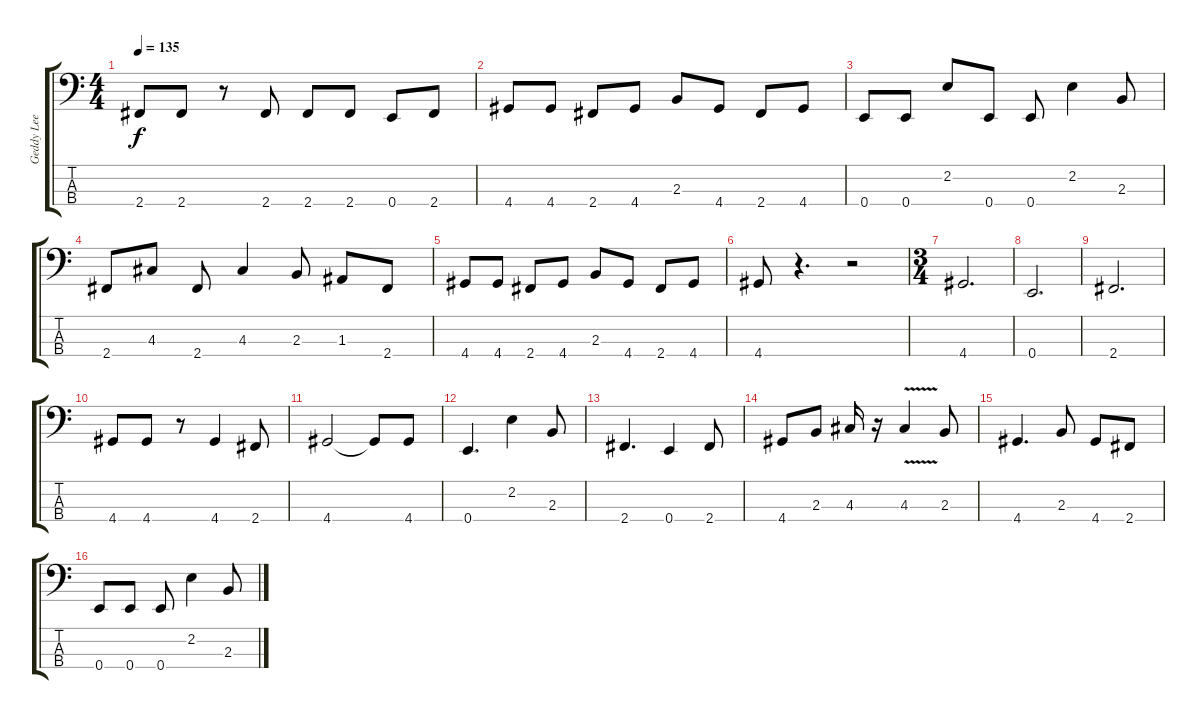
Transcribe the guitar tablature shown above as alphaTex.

\track ("Geddy Lee" "Geddy Lee") {instrument electricbassfinger}
\staff {score tabs}
\tuning (G2 D2 A1 E1) {hide}
\ts (4 4)
\tempo 135
\clef f4
\ks c
2.4.8{dy f} 2.4.8 r.8 2.4.8 2.4.8 2.4.8 0.4.8 2.4.8 |
4.4.8 4.4.8 2.4.8 4.4.8 2.3.8 4.4.8 2.4.8 4.4.8 |
0.4.8 0.4.8 2.2.8 0.4.8 0.4.8 2.2.4 2.3.8 |
2.4.8 4.3.8 2.4.8 4.3.4 2.3.8 1.3.8 2.4.8 |
4.4.8 4.4.8 2.4.8 4.4.8 2.3.8 4.4.8 2.4.8 4.4.8 |
4.4.8 r.4{d} r.2 |
\ts (3 4)
4.4.2{d} |
0.4.2{d} |
2.4.2{d} |
4.4.8 4.4.8 r.8 4.4.4 2.4.8 |
4.4.2 4.4{t}.8 4.4.8 |
0.4.4{d} 2.2.4 2.3.8 |
2.4.4{d} 0.4.4 2.4.8 |
4.4.8 2.3.8 4.3.16 r.16 4.3{v}.4 2.3.8 |
4.4.4{d} 2.3.8 4.4.8 2.4.8 |
0.4.8 0.4.8 0.4.8 2.2.4 2.3.8
